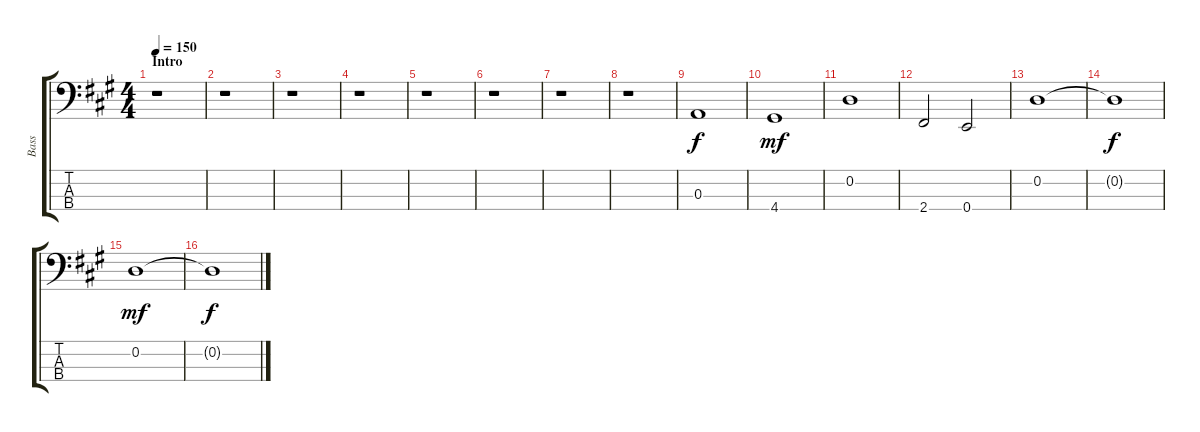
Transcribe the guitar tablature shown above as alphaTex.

\track ("Bass" "Bass") {instrument electricbassfinger}
\staff {score tabs}
\tuning (G2 D2 A1 E1) {hide}
\ts (4 4)
\section ("" "Intro")
\tempo 150
\clef f4
\ks a
r.1{dy f instrument electricbassfinger} |
r.1 |
r.1 |
r.1 |
r.1 |
r.1 |
r.1 |
r.1 |
0.3.1 |
4.4.1{dy mf} |
0.2.1 |
2.4.2 0.4.2 |
0.2.1 |
0.2{t}.1{dy f} |
0.2.1{dy mf} |
0.2{t}.1{dy f}
